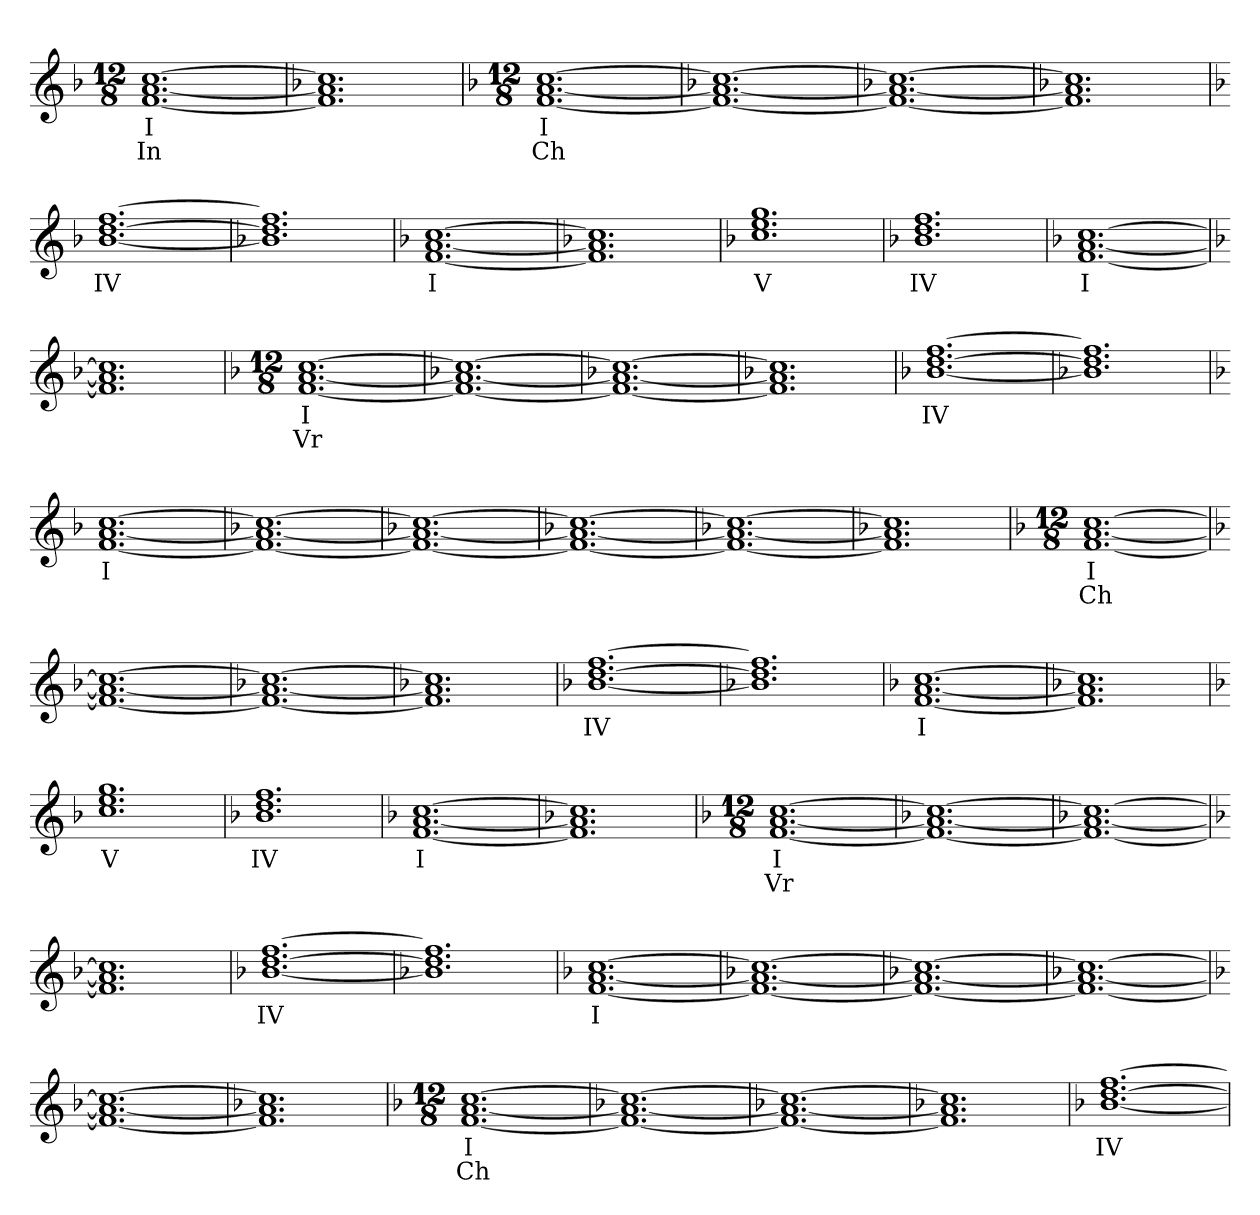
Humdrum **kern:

**kern	**text	**text
*part1	*part1	*part1
*staff1	*staff1	*staff1
*k[b-]	*	*
*F:	*	*
*M12/8	*	*
=	=	=
[1.f [1.a [1.cc	I	In
=	=	=
*k[b-]	*	*
*F:	*	*
1.f] 1.a] 1.cc]	.	.
=	=	=
*k[b-]	*	*
*F:	*	*
*M12/8	*	*
[1.f [1.a [1.cc	I	Ch
=	=	=
*k[b-]	*	*
*F:	*	*
1.f_ 1.a_ 1.cc_	.	.
=	=	=
*k[b-]	*	*
*F:	*	*
1.f_ 1.a_ 1.cc_	.	.
=	=	=
*k[b-]	*	*
*F:	*	*
1.f] 1.a] 1.cc]	.	.
=	=	=
*k[b-]	*	*
*F:	*	*
[1.b- [1.dd [1.ff	IV	.
=	=	=
*k[b-]	*	*
*F:	*	*
1.b-] 1.dd] 1.ff]	.	.
=	=	=
*k[b-]	*	*
*F:	*	*
[1.f [1.a [1.cc	I	.
=	=	=
*k[b-]	*	*
*F:	*	*
1.f] 1.a] 1.cc]	.	.
=	=	=
*k[b-]	*	*
*F:	*	*
1.cc 1.ee 1.gg	V	.
=	=	=
*k[b-]	*	*
*F:	*	*
1.b- 1.dd 1.ff	IV	.
=	=	=
*k[b-]	*	*
*F:	*	*
[1.f [1.a [1.cc	I	.
=	=	=
*k[b-]	*	*
*F:	*	*
1.f] 1.a] 1.cc]	.	.
=	=	=
*k[b-]	*	*
*F:	*	*
*M12/8	*	*
[1.f [1.a [1.cc	I	Vr
=	=	=
*k[b-]	*	*
*F:	*	*
1.f_ 1.a_ 1.cc_	.	.
=	=	=
*k[b-]	*	*
*F:	*	*
1.f_ 1.a_ 1.cc_	.	.
=	=	=
*k[b-]	*	*
*F:	*	*
1.f] 1.a] 1.cc]	.	.
=	=	=
*k[b-]	*	*
*F:	*	*
[1.b- [1.dd [1.ff	IV	.
=	=	=
*k[b-]	*	*
*F:	*	*
1.b-] 1.dd] 1.ff]	.	.
=	=	=
*k[b-]	*	*
*F:	*	*
[1.f [1.a [1.cc	I	.
=	=	=
*k[b-]	*	*
*F:	*	*
1.f_ 1.a_ 1.cc_	.	.
=	=	=
*k[b-]	*	*
*F:	*	*
1.f_ 1.a_ 1.cc_	.	.
=	=	=
*k[b-]	*	*
*F:	*	*
1.f_ 1.a_ 1.cc_	.	.
=	=	=
*k[b-]	*	*
*F:	*	*
1.f_ 1.a_ 1.cc_	.	.
=	=	=
*k[b-]	*	*
*F:	*	*
1.f] 1.a] 1.cc]	.	.
=	=	=
*k[b-]	*	*
*F:	*	*
*M12/8	*	*
[1.f [1.a [1.cc	I	Ch
=	=	=
*k[b-]	*	*
*F:	*	*
1.f_ 1.a_ 1.cc_	.	.
=	=	=
*k[b-]	*	*
*F:	*	*
1.f_ 1.a_ 1.cc_	.	.
=	=	=
*k[b-]	*	*
*F:	*	*
1.f] 1.a] 1.cc]	.	.
=	=	=
*k[b-]	*	*
*F:	*	*
[1.b- [1.dd [1.ff	IV	.
=	=	=
*k[b-]	*	*
*F:	*	*
1.b-] 1.dd] 1.ff]	.	.
=	=	=
*k[b-]	*	*
*F:	*	*
[1.f [1.a [1.cc	I	.
=	=	=
*k[b-]	*	*
*F:	*	*
1.f] 1.a] 1.cc]	.	.
=	=	=
*k[b-]	*	*
*F:	*	*
1.cc 1.ee 1.gg	V	.
=	=	=
*k[b-]	*	*
*F:	*	*
1.b- 1.dd 1.ff	IV	.
=	=	=
*k[b-]	*	*
*F:	*	*
[1.f [1.a [1.cc	I	.
=	=	=
*k[b-]	*	*
*F:	*	*
1.f] 1.a] 1.cc]	.	.
=	=	=
*k[b-]	*	*
*F:	*	*
*M12/8	*	*
[1.f [1.a [1.cc	I	Vr
=	=	=
*k[b-]	*	*
*F:	*	*
1.f_ 1.a_ 1.cc_	.	.
=	=	=
*k[b-]	*	*
*F:	*	*
1.f_ 1.a_ 1.cc_	.	.
=	=	=
*k[b-]	*	*
*F:	*	*
1.f] 1.a] 1.cc]	.	.
=	=	=
*k[b-]	*	*
*F:	*	*
[1.b- [1.dd [1.ff	IV	.
=	=	=
*k[b-]	*	*
*F:	*	*
1.b-] 1.dd] 1.ff]	.	.
=	=	=
*k[b-]	*	*
*F:	*	*
[1.f [1.a [1.cc	I	.
=	=	=
*k[b-]	*	*
*F:	*	*
1.f_ 1.a_ 1.cc_	.	.
=	=	=
*k[b-]	*	*
*F:	*	*
1.f_ 1.a_ 1.cc_	.	.
=	=	=
*k[b-]	*	*
*F:	*	*
1.f_ 1.a_ 1.cc_	.	.
=	=	=
*k[b-]	*	*
*F:	*	*
1.f_ 1.a_ 1.cc_	.	.
=	=	=
*k[b-]	*	*
*F:	*	*
1.f] 1.a] 1.cc]	.	.
=	=	=
*k[b-]	*	*
*F:	*	*
*M12/8	*	*
[1.f [1.a [1.cc	I	Ch
=	=	=
*k[b-]	*	*
*F:	*	*
1.f_ 1.a_ 1.cc_	.	.
=	=	=
*k[b-]	*	*
*F:	*	*
1.f_ 1.a_ 1.cc_	.	.
=	=	=
*k[b-]	*	*
*F:	*	*
1.f] 1.a] 1.cc]	.	.
=	=	=
*k[b-]	*	*
*F:	*	*
[1.b- [1.dd [1.ff	IV	.
=	=	=
*-	*-	*-
